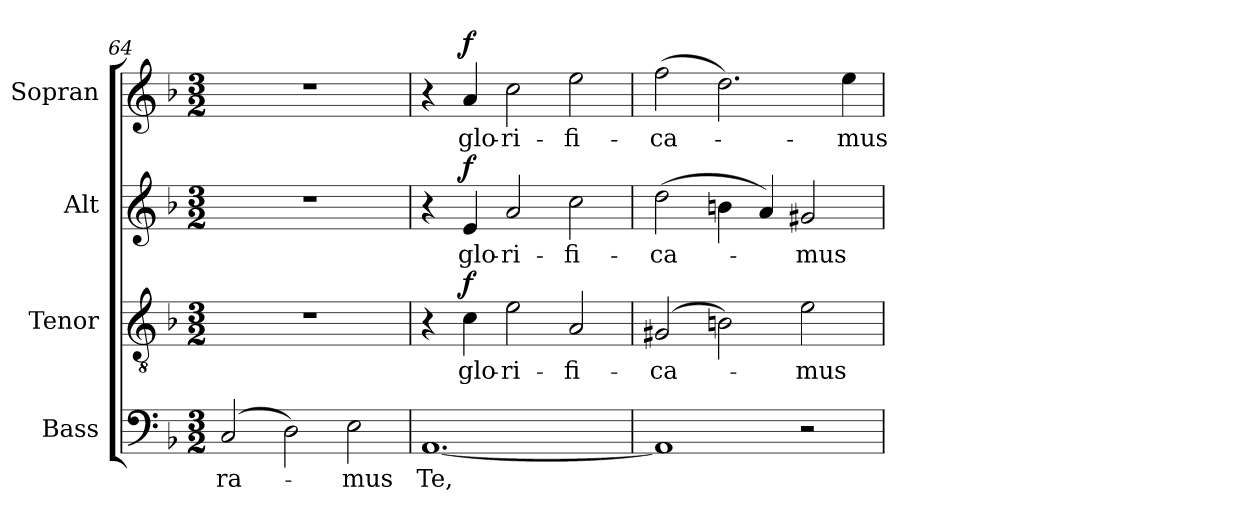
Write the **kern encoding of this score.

**kern	**text	**kern	**text	**dynam	**kern	**text	**dynam	**kern	**text	**dynam
*part4	*part4	*part3	*part3	*part3	*part2	*part2	*part2	*part1	*part1	*part1
*staff4	*staff4	*staff3	*staff3	*staff3	*staff2	*staff2	*staff2	*staff1	*staff1	*staff1
*I"Bass	*	*I"Tenor	*	*	*I"Alt	*	*	*I"Sopran	*	*
*I'B.	*	*I'T.	*	*	*I'A.	*	*	*I'S.	*	*
*clefF4	*	*clefGv2	*	*	*clefG2	*	*	*clefG2	*	*
*k[b-]	*	*k[b-]	*	*	*k[b-]	*	*	*k[b-]	*	*
*F:	*	*F:	*	*	*F:	*	*	*F:	*	*
*M3/2	*	*M3/2	*	*	*M3/2	*	*	*M3/2	*	*
=64	=64	=64	=64	=64	=64	=64	=64	=64	=64	=64
!	!LO:LY:b	!	!	!	!	!	!	!	!	!
(>2C/	-ra-	1.r	.	.	1.r	.	.	1.r	.	.
2D\)	.	.	.	.	.	.	.	.	.	.
!	!LO:LY:b	!	!	!	!	!	!	!	!	!
2E\	-mus	.	.	.	.	.	.	.	.	.
!!LO:LB:g=z
=65	=65	=65	=65	=65	=65	=65	=65	=65	=65	=65
!	!LO:LY:b	!	!	!	!	!	!	!	!	!
[1.AA	Te,	4r	.	.	4r	.	.	4r	.	.
!	!	!	!LO:LY:b	!LO:DY:a	!	!LO:LY:b	!LO:DY:a	!	!LO:LY:b	!LO:DY:a
.	.	4c\	glo-	f	4e/	glo-	f	4a/	glo-	f
!	!	!	!LO:LY:b	!	!	!LO:LY:b	!	!	!LO:LY:b	!
.	.	2e\	-ri-	.	2a/	-ri-	.	2cc\	-ri-	.
!	!	!	!LO:LY:b	!	!	!LO:LY:b	!	!	!LO:LY:b	!
.	.	2A/	-fi-	.	2cc\	-fi-	.	2ee\	-fi-	.
=66	=66	=66	=66	=66	=66	=66	=66	=66	=66	=66
!	!	!	!LO:LY:b	!	!	!LO:LY:b	!	!	!LO:LY:b	!
1AA]	.	(>2G#X/	-ca-	.	(>2dd\	-ca-	.	(>2ff\	-ca-	.
.	.	2Bn\)	.	.	4bn\	.	.	2.dd\)	.	.
.	.	.	.	.	4a/)	.	.	.	.	.
!	!	!	!LO:LY:b	!	!	!LO:LY:b	!	!	!	!
2r	.	2e\	-mus	.	2g#X/	-mus	.	.	.	.
!	!	!	!	!	!	!	!	!	!LO:LY:b	!
.	.	.	.	.	.	.	.	4ee\	-mus	.
=	=	=	=	=	=	=	=	=	=	=
*-	*-	*-	*-	*-	*-	*-	*-	*-	*-	*-
